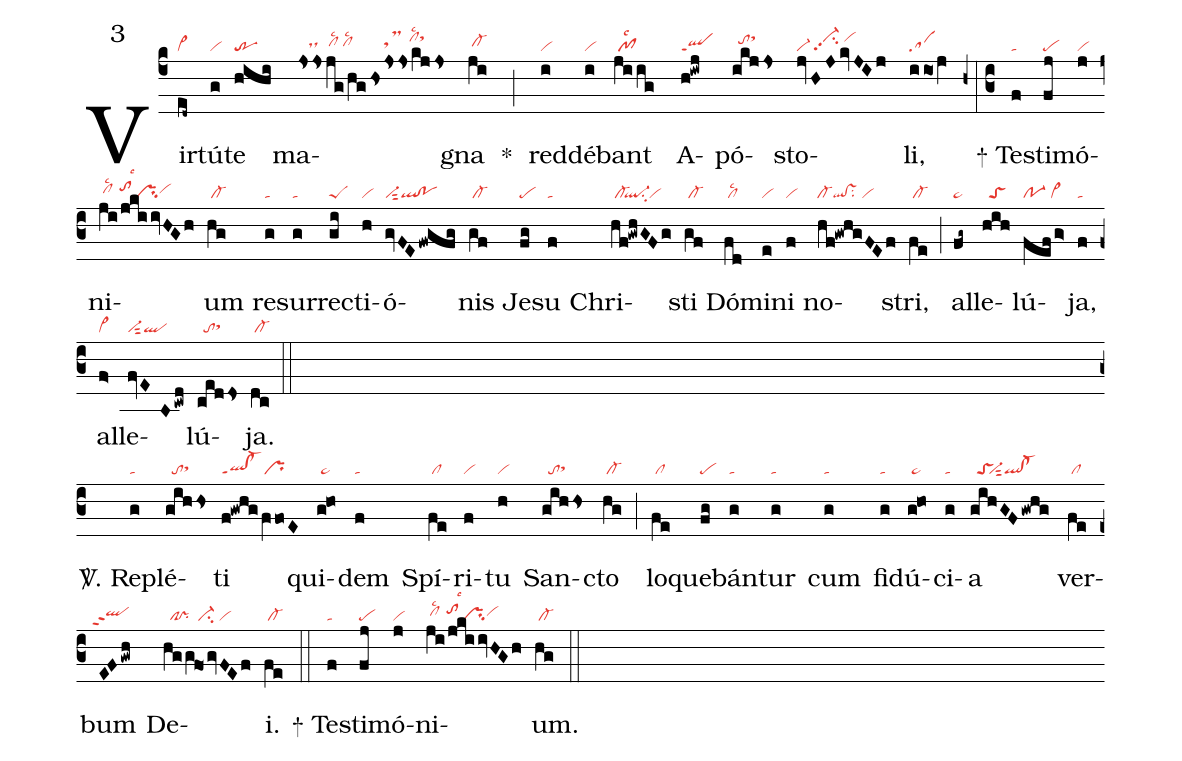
mode:3;
nabc-lines:1;
%%
(c4)Vir(ed~|cl~)tú(g|vi)te(hihi|tr)
ma(jssjg/hghs|///dshh///clhhlsc2/clhhlsc2|jsskjjs|tsMhh//clhjlsc2sthk)gna(ji|/cl-hh) *(;)
red(i|vi)dé(i|vi)bant(ji/ig|/pf1lsc2) A(h!iwj|qlppt1)pó(ikjjs|//tohisthk)sto(jvHJkvJIj|vi-/vi-hjpp2su2/vihj)li,(iiojV|sa) (z0:c3)

+
Te(f|ta)sti(fj|pe)mó(j|vi)ni(ji/jkiiovHGh|/clhhlsc2//tohilsc3pr`vihhpp1)um(hg|/cl-)
re(g|ta)sur(g|ta)re(gi|peS)cti(h|vi)ó(gvFEfwgfg|vi-sut2ql!po)nis(gf|/cl-)
Je(fg|pe)su(f|ta) Chri(hf!gwhGFg|/cl-``ql-su2```vi)sti(gf|/cl-)
Dó(fd|/cllsc2)mi(e|vi)ni(f|vi) no(hf!gwhgFEf|cl-ql!vssu2/vi)stri,(fe|/cl-) (;)
al(fg~|pe~)le(hih|//toS)lú(fefg>|po-1/vi>)ja,(f|ta) al(f>|vi>)le(fvEBcwd|vi-sut2ql)lú(cedds|//tosthh)ja.(dc|/cl-) (::Z)

<sp>V/</sp>.
Re(g|ta)plé(gihhs|//tosthh)ti(f!gwhg/fVfoE|ql!cl-ppt1pr)
qui(g!ho|/pe~)dem(f|ta) Spí(fe|/cl)ri(f|vi)tu(h|vi) San(gihhs|//tosthh)cto(hg|/cl-) (;)
lo(fe|/cl)que(fg|pe)bán(g|ta)tur(g|ta) cum(g|ta) fi(g|ta)dú(g!ho|/pe~)ci(g|ta)a(gihGFgwhg|//toS``vi-sut2ql!cl-)
ver(fe|/cl)bum(EFgwh|``qlhhppt2) De(hg/gV!fogvFEf|//cl!pr//ci-/vi)i.(fe|/cl-) (::)

+
Te(f|ta)sti(fj|pe)mó(j|vi)ni(ji/jkiiovHGh|/clhhlsc2//tohilsc3pr`vihhpp1)um.(hg|/cl-) (::)
